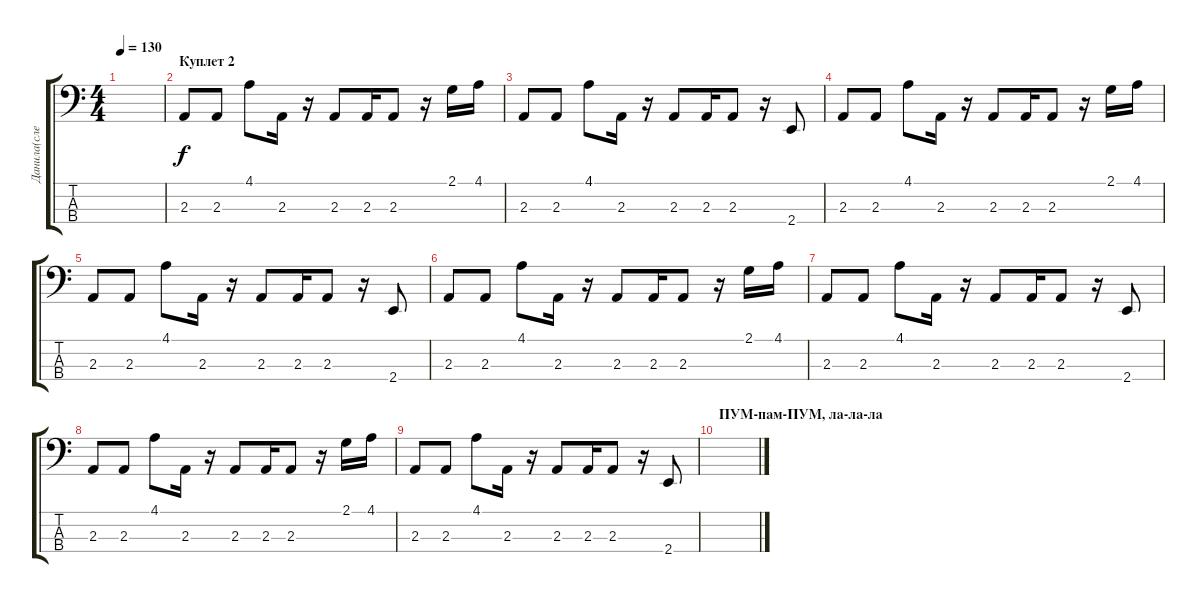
\track ("Данила(слеп)" "Данила(сле") {instrument slapbass2}
\staff {score tabs}
\tuning (F2 C2 G1 D1) {hide}
\ts (4 4)
\tempo 130
\clef f4
\ks c
|
\section ("" "Куплет 2")
2.3.8 2.3.8 4.1.8 2.3.16 r.16 2.3.8 2.3.16 2.3.8 r.16 2.1.16 4.1.16 |
2.3.8 2.3.8 4.1.8 2.3.16 r.16 2.3.8 2.3.16 2.3.8 r.16 2.4.8 |
2.3.8 2.3.8 4.1.8 2.3.16 r.16 2.3.8 2.3.16 2.3.8 r.16 2.1.16 4.1.16 |
2.3.8 2.3.8 4.1.8 2.3.16 r.16 2.3.8 2.3.16 2.3.8 r.16 2.4.8 |
2.3.8 2.3.8 4.1.8 2.3.16 r.16 2.3.8 2.3.16 2.3.8 r.16 2.1.16 4.1.16 |
2.3.8 2.3.8 4.1.8 2.3.16 r.16 2.3.8 2.3.16 2.3.8 r.16 2.4.8 |
2.3.8 2.3.8 4.1.8 2.3.16 r.16 2.3.8 2.3.16 2.3.8 r.16 2.1.16 4.1.16 |
2.3.8 2.3.8 4.1.8 2.3.16 r.16 2.3.8 2.3.16 2.3.8 r.16 2.4.8 |
\section ("" "ПУМ-пам-ПУМ, ла-ла-ла")
